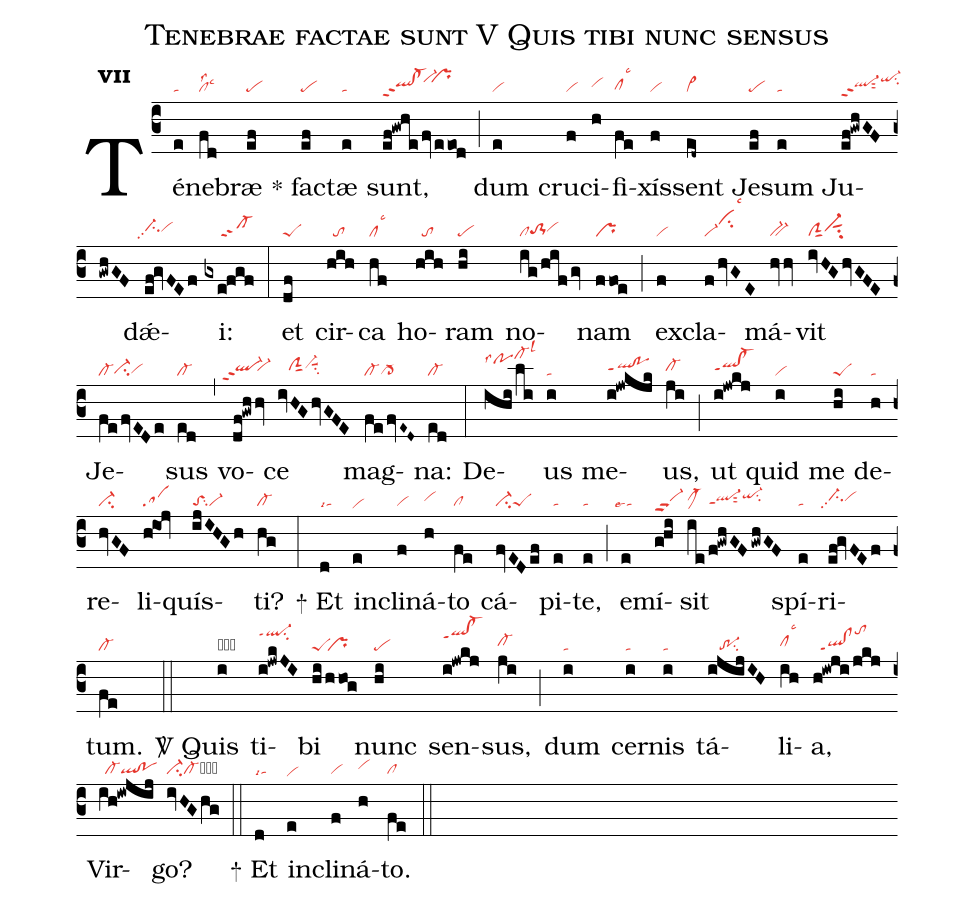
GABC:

name:Tenebrae factae sunt V Quis tibi nunc sensus;
office-part:re;
mode:7;
nabc-lines:1;
%%
initial-style: 1;
name: Tenebrae factae sunt;
mode: 8;
office-part: Responsorium;
annotation: Resp.;
annotation: viii;
nabc-lines:1;
%%
(c3) Té(e|ta)ne(fd|cllss2lsc3)bræ(ef|pe) <sp>*</sp> fac(ef|pe)tæ(e|ta) sunt,(ef!gwhe/fv/eeod|qlhh!cl-hhppt2`vi-hj``prhj) (;) dum(e|vi) cru(f|vi)ci(h|vihh)fi(fe|clhglsc3)xís(f|vi)sent(ed~|vi>) Je(ef|pe)sum(e|ta) Ju(ef!gwhGFgwhGF|ql-hhppt2sut2qi-hjsu2)dǽ(ef!gvFEf|ci-hhpp2vihh)i:(gxe!fgf|/////cl-ppt2) (:) et(df|peS) cir(hih|//to)ca(hf|cllsc3) ho(hih|//to)ram(hi|pe) no(ig/hif/gv|clto-1hgvihh)nam(ffoe|pr) (;) ex(f|vi)cla(f/hvGE|vi-cihklsc3)má(hvhv|bv-)vit(ivHGhvGFE|clSsut1vi-hhsut1su2) Je(fefvEDe|cl-ci-hgvihg)sus(ed|cl-) (,) vo(df!gwhhv|```ql-hhppt2``vi-hh)ce(ivHGhvGFE|///clShhsut1vi-hisuu1su2) mag(fefvE~D~|cl-cl->)na:(ed|cl-) (:) De(ihi/li|pohklss4cl-hmlsl3)us(i|ta) me(i!jwkjk|qlhh!pohhppt1)us,(ji|cl-hh) (;) ut(i!jwkj|qlhh!cl-hhppt1) quid(i|vi) me(hi|peS) de(h|ta)re(hvGF|ci-)li(h!ioj|sa)quís(ijIHGh|toSsu2vi-)ti?(hg|cl-) (:)
<sp>+</sp> Et(d|talsi4) in(e|vihe)cli(f|vi)ná(h|vihh)to(fe|cl) cá(fvEDef|ci-peS)pi(e|ta)te,(e|ta) (;) e(e|``talse4)mí(ghi|vi-hhppu2)sit(ie/f!gwhGF/gwhGF|clM-hh/ql-hhppt1sut2qi-hisu2) spí(e|ta)ri(ef!gvFEf|ci-hhpp2vihh)tum.(fe|cl-) (::)

<sp>V/</sp> Quis(i|obtahh) ti(i!jwkJI|ql-hlppt1su2)bi(hi/hhog|peS`pr) nunc(hi|pe) sen(i!jwkj|qlhk!cl-hkppt1)sus,(ji|cl-hh) (;) dum(i|ta) cer(i|ta)nis(i|ta) tá(ijijIH|///tr-1su2)li(ih|clhhlsc3)a,(h!iwji/jkj|//ql!clppt1tohm) Vir(ih!iwjij|//cl-ql!po)go?(ivHGhg|ci-cl-cb) (::)

<sp>+</sp> Et(d|talsi4) in(e|vihe)cli(f|vi)ná(h|vihh)to.(fe|cl) (::)
